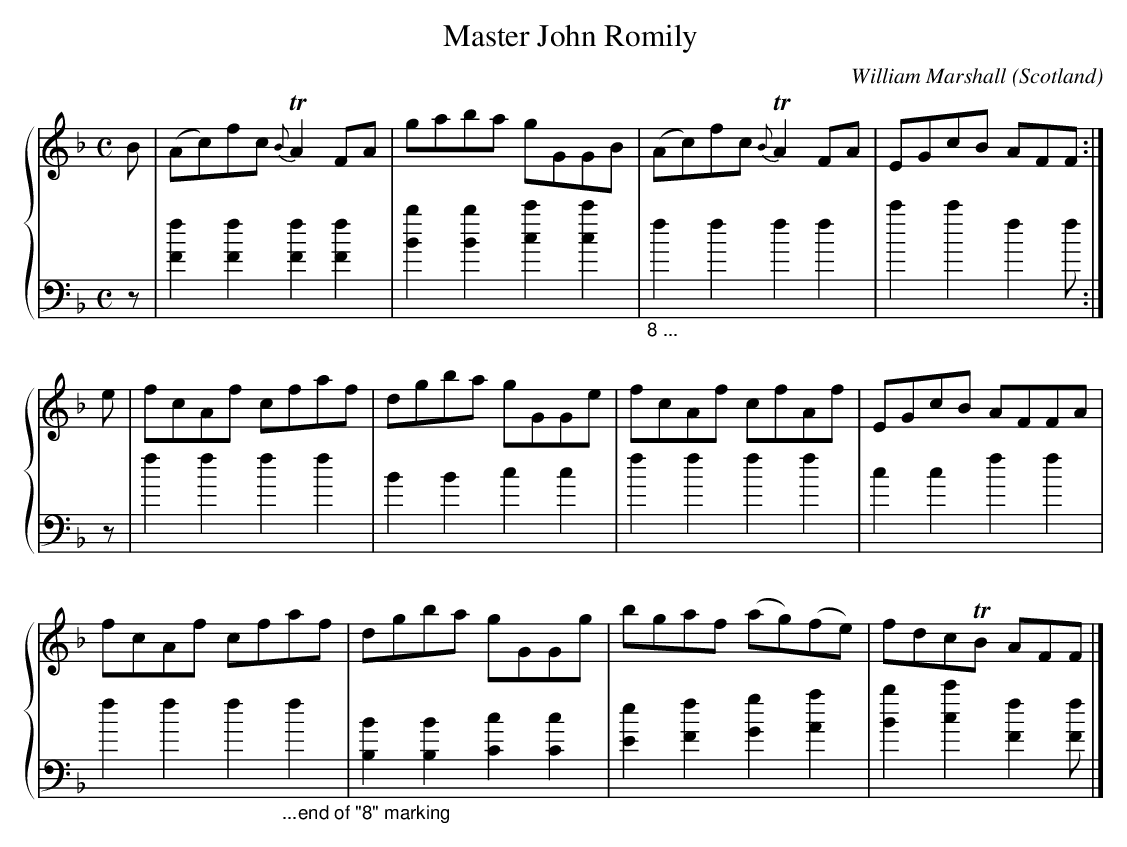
X:1
T:Master John Romily
C:William Marshall
L:1/8
M:C
O:Scotland
K:F
%%staves {1 2}
V:1
B |\
(Ac)fc {B}!trill!A2 FA | gaba gGGB | (Ac)fc {B}!trill!A2 FA | EGcB AFF :|
e | \
fcAf cfaf | dgba gGGe | fcAf cfAf | EGcB AFFA |
fcAf cfaf | dgba gGGg | bgaf (ag)(fe) | fdc!trill!B AFF |]
V:2 clef=bass
L:1/4
z/ | \
[Ff] [Ff] [Ff] [Ff] | [Bb] [Bb] [cc'] [cc'] | "_8 ..." ffff | c'c'ff/ :| \
z/ | \
ffff | BBcc | ffff | ccff | fff "_...end of \"8\" marking" f | [B,B] [B,B] [Cc] [Cc] | \
[Ee] [Ff] [Gg] [Aa] | [Bb] [cc'] [Ff] [Ff]/ |]
